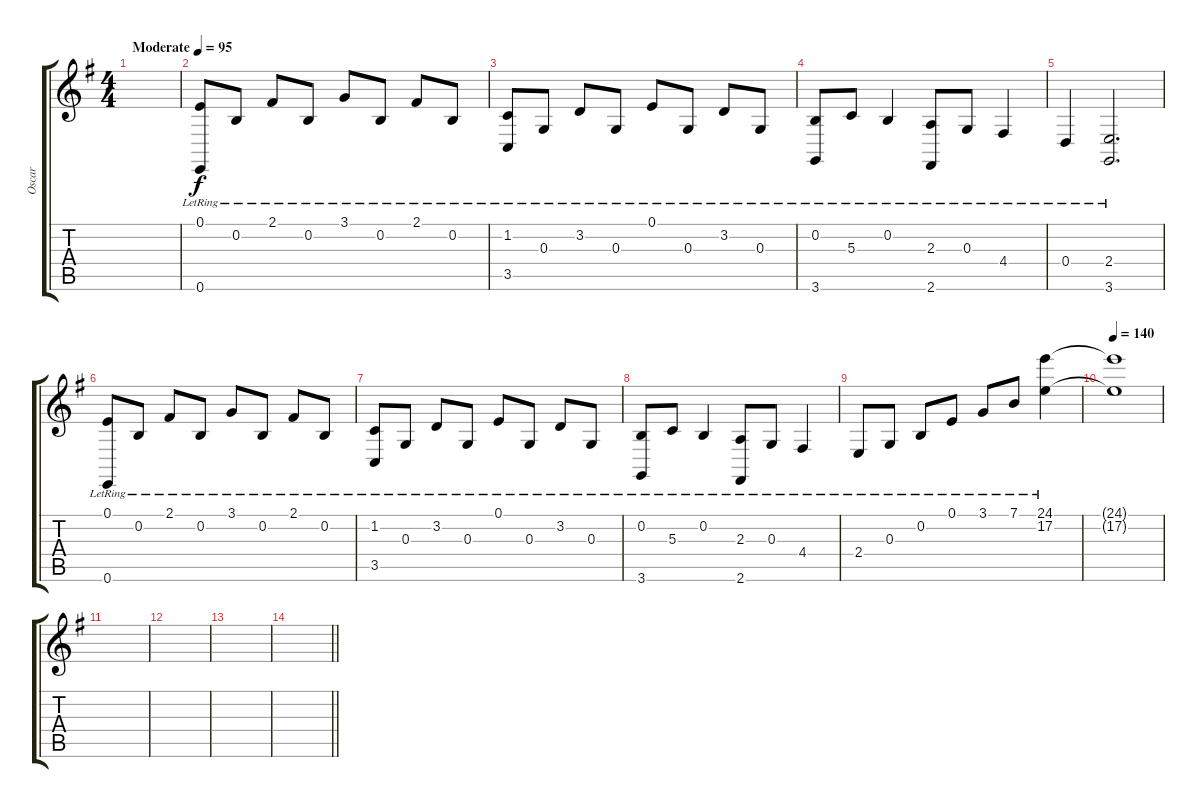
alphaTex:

\track ("Oscar" "Oscar") {instrument acousticgrandpiano}
\staff {score tabs}
\tuning (E4 B3 G3 D3 A2 E2) {hide}
\ts (4 4)
\tempo (95 "Moderate")
\clef g2
\ks eminor
|
(0.1{lr} 0.6{lr}).8 0.2{lr}.8 2.1{lr}.8 0.2{lr}.8 3.1{lr}.8 0.2{lr}.8 2.1{lr}.8 0.2{lr}.8 |
(1.2{lr} 3.5{lr}).8 0.3{lr}.8 3.2{lr}.8 0.3{lr}.8 0.1{lr}.8 0.3{lr}.8 3.2{lr}.8 0.3{lr}.8 |
(0.2{lr} 3.6{lr}).8 5.3{lr}.8 0.2{lr}.4 (2.3{lr} 2.6{lr}).8 0.3{lr}.8 4.4{lr}.4 |
0.4{lr}.4 (2.4{lr} 3.6{lr}).2{d} |
(0.1{lr} 0.6{lr}).8 0.2{lr}.8 2.1{lr}.8 0.2{lr}.8 3.1{lr}.8 0.2{lr}.8 2.1{lr}.8 0.2{lr}.8 |
(1.2{lr} 3.5{lr}).8 0.3{lr}.8 3.2{lr}.8 0.3{lr}.8 0.1{lr}.8 0.3{lr}.8 3.2{lr}.8 0.3{lr}.8 |
(0.2{lr} 3.6{lr}).8 5.3{lr}.8 0.2{lr}.4 (2.3{lr} 2.6{lr}).8 0.3{lr}.8 4.4{lr}.4 |
2.4{lr}.8 0.3{lr}.8 0.2{lr}.8 0.1{lr}.8 3.1{lr}.8 7.1{lr}.8 (24.1 17.2{lr}).4{volume 0} |
\tempo 140
(24.1{t} 17.2{t}).1 |
|
|
|
\barLineRight lightlight
